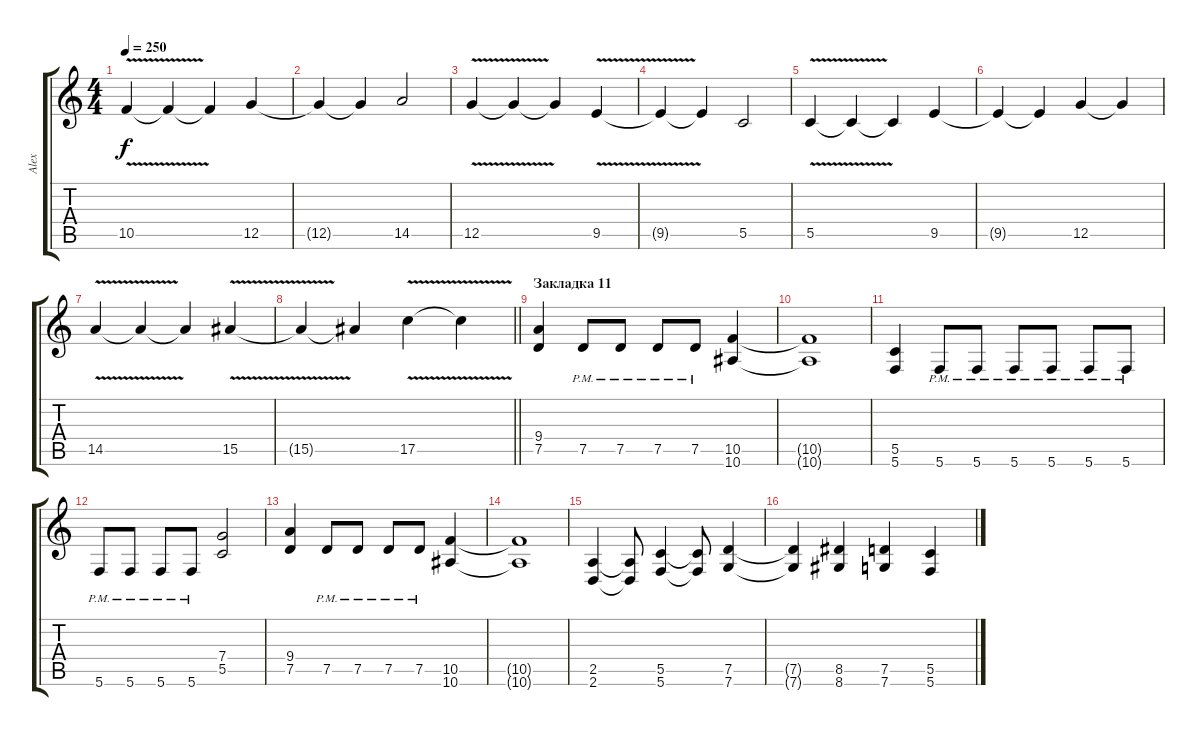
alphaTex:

\track ("Alex" "Alex") {instrument overdrivenguitar}
\staff {score tabs}
\tuning (D4 A3 F3 C3 G2 C2) {hide}
\ts (4 4)
\tempo 250
\clef g2
\ks c
10.5{v}.4{dy f} 10.5{t}.4 10.5{t}.4 12.5.4 |
12.5{t}.4 12.5{t}.4 14.5.2 |
12.5{v}.4 12.5{t}.4 12.5{t}.4 9.5{v}.4 |
9.5{t}.4 9.5{t}.4 5.5.2 |
5.5{v}.4 5.5{t}.4 5.5{t}.4 9.5.4 |
9.5{t}.4 9.5{t}.4 12.5.4 12.5{t}.4 |
14.5{v}.4 14.5{t}.4 14.5{t}.4 15.5{v}.4 |
\barLineRight lightlight
15.5{t}.4 15.5{t}.4 17.5{v}.4 17.5{t}.4 |
\section ("" "Закладка 11")
(9.4 7.5).4 7.5{pm}.8 7.5{pm}.8 7.5{pm}.8 7.5{pm}.8 (10.5 10.6).4 |
(10.5{t} 10.6{t}).1 |
(5.5 5.6).4 5.6{pm}.8 5.6{pm}.8 5.6{pm}.8 5.6{pm}.8 5.6{pm}.8 5.6{pm}.8 |
5.6{pm}.8 5.6{pm}.8 5.6{pm}.8 5.6{pm}.8 (7.4 5.5).2 |
(9.4 7.5).4 7.5{pm}.8 7.5{pm}.8 7.5{pm}.8 7.5{pm}.8 (10.5 10.6).4 |
(10.5{t} 10.6{t}).1 |
(2.5 2.6).4 (2.5{t} 2.6{t}).8 (5.5 5.6).4 (5.5{t} 5.6{t}).8 (7.5 7.6).4 |
(7.5{t} 7.6{t}).4 (8.5 8.6).4 (7.5 7.6).4 (5.5 5.6).4
